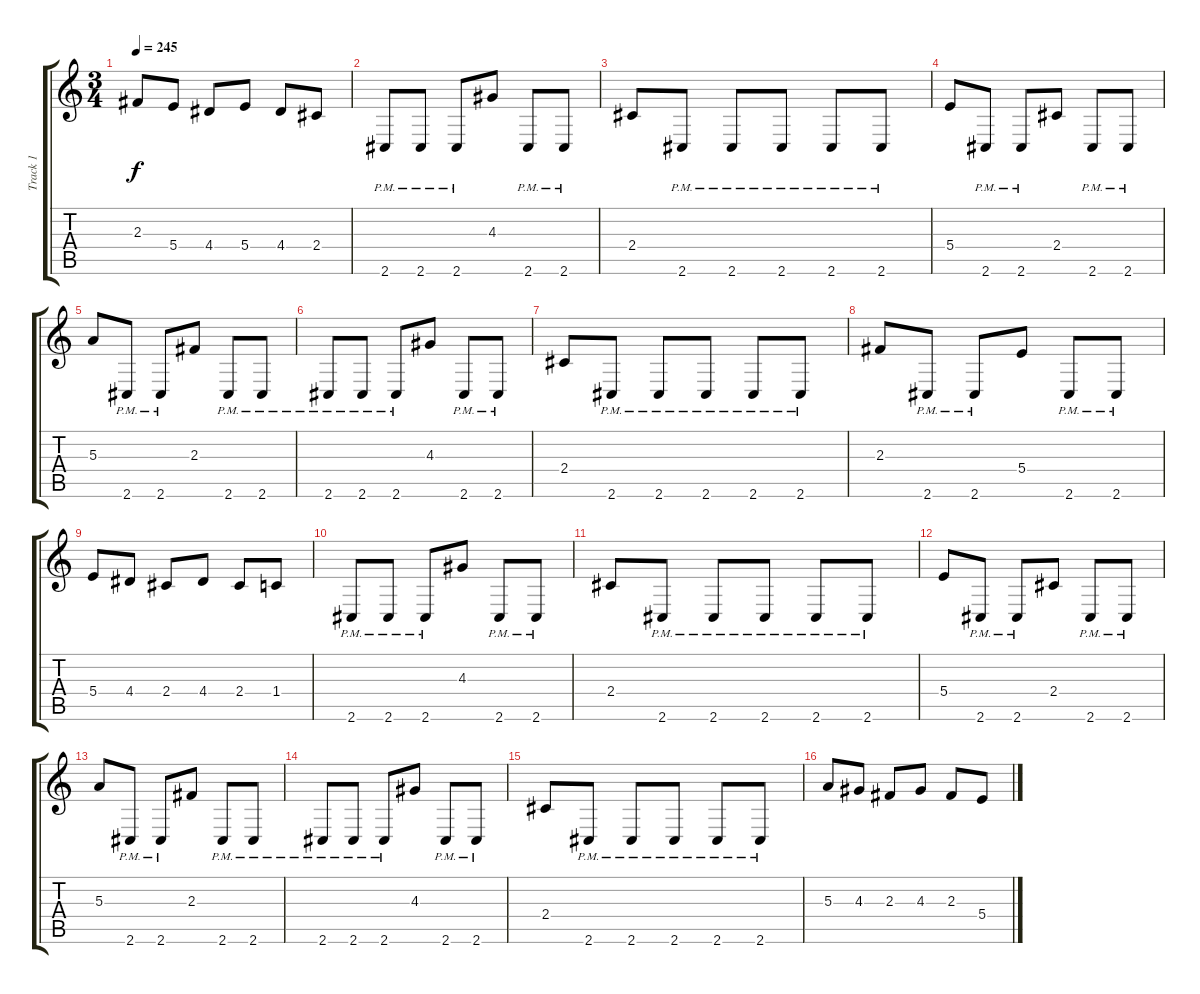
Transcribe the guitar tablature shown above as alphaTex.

\track ("Track 1" "Track 1") {instrument overdrivenguitar}
\staff {score tabs}
\tuning (Db4 Ab3 E3 B2 Gb2 B1) {hide}
\ts (3 4)
\tempo 245
\clef g2
\ks c
2.3.8{dy f} 5.4.8 4.4.8 5.4.8 4.4.8 2.4.8 |
2.6{pm}.8 2.6{pm}.8 2.6{pm}.8 4.3.8 2.6{pm}.8 2.6{pm}.8 |
2.4.8 2.6{pm}.8 2.6{pm}.8 2.6{pm}.8 2.6{pm}.8 2.6{pm}.8 |
5.4.8 2.6{pm}.8 2.6{pm}.8 2.4.8 2.6{pm}.8 2.6{pm}.8 |
5.3.8 2.6{pm}.8 2.6{pm}.8 2.3.8 2.6{pm}.8 2.6{pm}.8 |
2.6{pm}.8 2.6{pm}.8 2.6{pm}.8 4.3.8 2.6{pm}.8 2.6{pm}.8 |
2.4.8 2.6{pm}.8 2.6{pm}.8 2.6{pm}.8 2.6{pm}.8 2.6{pm}.8 |
2.3.8 2.6{pm}.8 2.6{pm}.8 5.4.8 2.6{pm}.8 2.6{pm}.8 |
5.4.8 4.4.8 2.4.8 4.4.8 2.4.8 1.4.8 |
2.6{pm}.8 2.6{pm}.8 2.6{pm}.8 4.3.8 2.6{pm}.8 2.6{pm}.8 |
2.4.8 2.6{pm}.8 2.6{pm}.8 2.6{pm}.8 2.6{pm}.8 2.6{pm}.8 |
5.4.8 2.6{pm}.8 2.6{pm}.8 2.4.8 2.6{pm}.8 2.6{pm}.8 |
5.3.8 2.6{pm}.8 2.6{pm}.8 2.3.8 2.6{pm}.8 2.6{pm}.8 |
2.6{pm}.8 2.6{pm}.8 2.6{pm}.8 4.3.8 2.6{pm}.8 2.6{pm}.8 |
2.4.8 2.6{pm}.8 2.6{pm}.8 2.6{pm}.8 2.6{pm}.8 2.6{pm}.8 |
5.3.8 4.3.8 2.3.8 4.3.8 2.3.8 5.4.8
